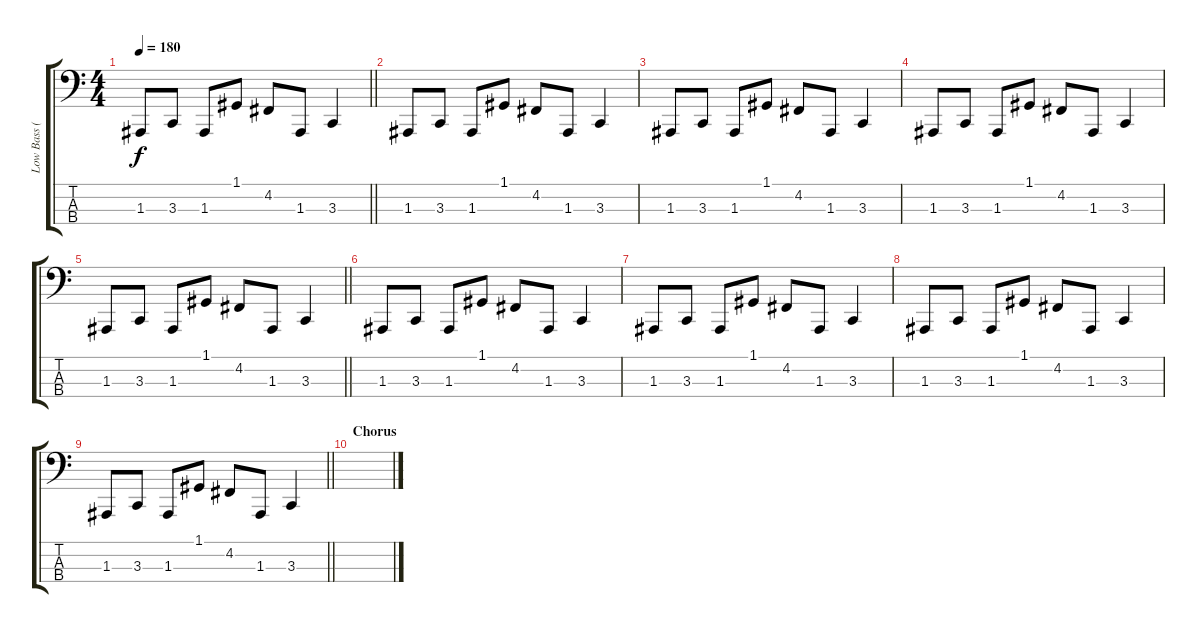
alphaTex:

\track ("Low Bass (Phaser)" "Low Bass (") {instrument electricbassfinger}
\staff {score tabs}
\tuning (G1 D1 A0 E0) {hide}
\ts (4 4)
\tempo 180
\clef f4
\barLineRight lightlight
\ks c
1.3.8{dy f} 3.3.8 1.3.8 1.1.8 4.2.8 1.3.8 3.3.4 |
1.3.8 3.3.8 1.3.8 1.1.8 4.2.8 1.3.8 3.3.4 |
1.3.8 3.3.8 1.3.8 1.1.8 4.2.8 1.3.8 3.3.4 |
1.3.8 3.3.8 1.3.8 1.1.8 4.2.8 1.3.8 3.3.4 |
\barLineRight lightlight
1.3.8 3.3.8 1.3.8 1.1.8 4.2.8 1.3.8 3.3.4 |
1.3.8 3.3.8 1.3.8 1.1.8 4.2.8 1.3.8 3.3.4 |
1.3.8 3.3.8 1.3.8 1.1.8 4.2.8 1.3.8 3.3.4 |
1.3.8 3.3.8 1.3.8 1.1.8 4.2.8 1.3.8 3.3.4 |
\barLineRight lightlight
1.3.8 3.3.8 1.3.8 1.1.8 4.2.8 1.3.8 3.3.4 |
\section ("" "Chorus")
